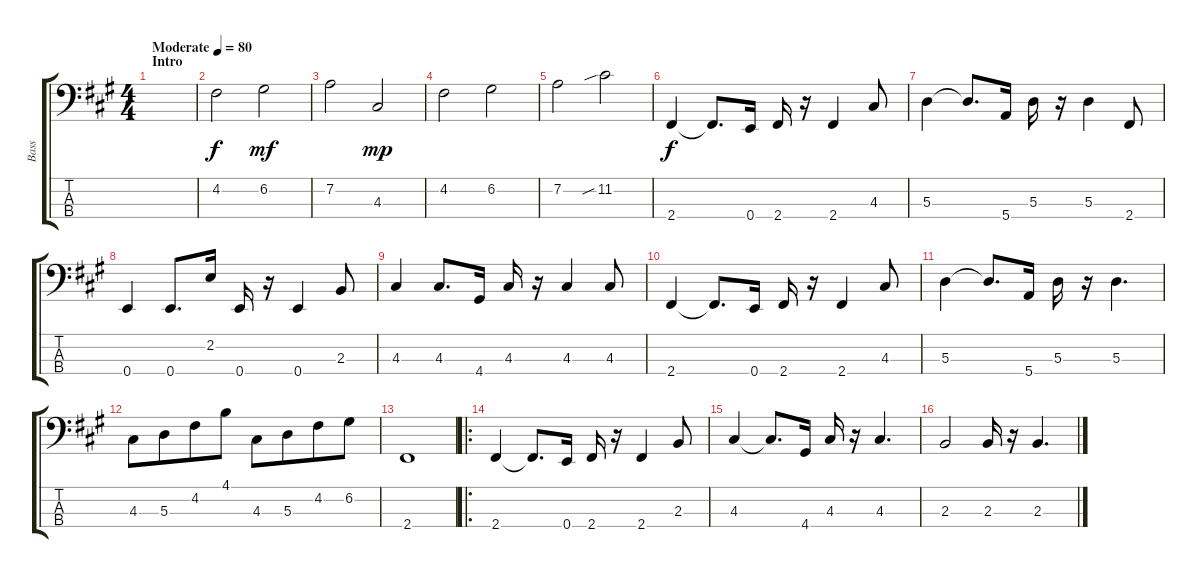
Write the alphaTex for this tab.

\track ("Bass" "Bass") {instrument electricbassfinger}
\staff {score tabs}
\tuning (G2 D2 A1 E1) {hide}
\ts (4 4)
\section ("" "Intro")
\tempo (80 "Moderate")
\clef f4
\ks a
|
4.2.2 6.2.2{dy mf} |
7.2.2 4.3.2{dy mp} |
4.2.2 6.2.2 |
7.2.2 11.2{sib}.2 |
2.4.4{dy f} 2.4{t}.8{d} 0.4.16 2.4.16 r.16 2.4.4 4.3.8 |
5.3.4 5.3{t}.8{d} 5.4.16 5.3.16 r.16 5.3.4 2.4.8 |
0.4.4 0.4.8{d} 2.2.16 0.4.16 r.16 0.4.4 2.3.8 |
4.3.4 4.3.8{d} 4.4.16 4.3.16 r.16 4.3.4 4.3.8 |
2.4.4 2.4{t}.8{d} 0.4.16 2.4.16 r.16 2.4.4 4.3.8 |
5.3.4 5.3{t}.8{d} 5.4.16 5.3.16 r.16 5.3.4{d} |
4.3.8 5.3.8{beam merge} 4.2.8 4.1.8 4.3.8 5.3.8{beam merge} 4.2.8 6.2.8 |
2.4.1 |
\ro
2.4.4 2.4{t}.8{d} 0.4.16 2.4.16 r.16 2.4.4 2.3.8 |
4.3.4 4.3{t}.8{d} 4.4.16 4.3.16 r.16 4.3.4{d} |
2.3.2 2.3.16 r.16 2.3.4{d}
